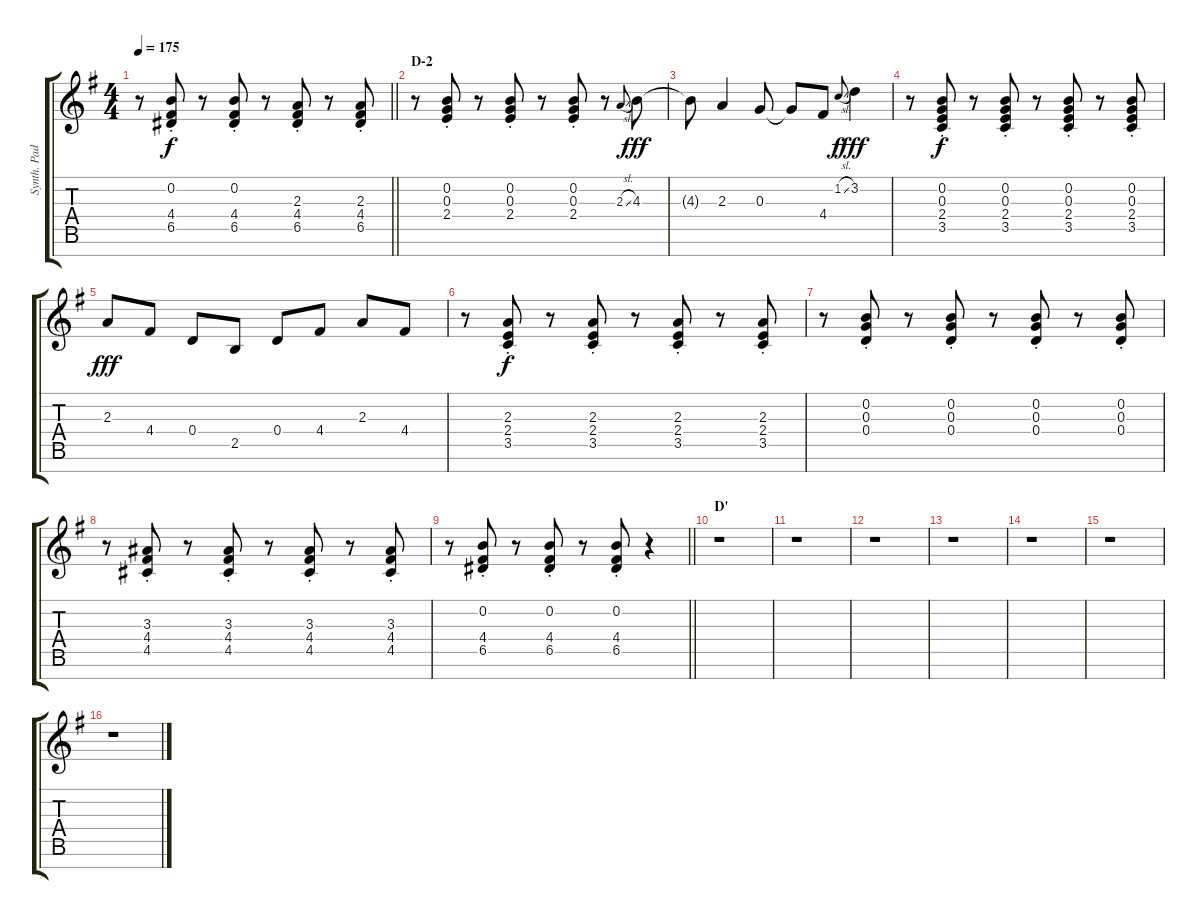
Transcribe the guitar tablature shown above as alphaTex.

\track ("Synth. Pad II" "Synth. Pad") {instrument lead3calliope}
\staff {score tabs}
\tuning (E5 B4 G4 D4 A3 E3 B2) {hide}
\ts (4 4)
\tempo 175
\clef g2
\barLineRight lightlight
\ks g
r.8{dy f} (0.2{st} 4.4{st} 6.5{st}).8 r.8 (0.2{st} 4.4{st} 6.5{st}).8 r.8 (2.3{st} 4.4{st} 6.5{st}).8 r.8 (2.3{st} 4.4{st} 6.5{st}).8 |
\section ("" "D-2")
r.8 (0.2{st} 0.3{st} 2.4{st}).8 r.8 (0.2{st} 0.3{st} 2.4{st}).8 r.8 (0.2{st} 0.3{st} 2.4{st}).8 r.8 2.3{sl}.8{gr onbeat} 4.3.8{dy fff} |
4.3{t}.8 2.3.4 0.3.8 0.3{t}.8 4.4.8 1.2{sl}.8{gr onbeat dy f} 3.2.4{dy fff} |
r.8 (0.2{st} 0.3{st} 2.4{st} 3.5{st}).8{dy f} r.8 (0.2{st} 0.3{st} 2.4{st} 3.5{st}).8 r.8 (0.2{st} 0.3{st} 2.4{st} 3.5{st}).8 r.8 (0.2{st} 0.3{st} 2.4{st} 3.5{st}).8 |
2.3.8{dy fff} 4.4.8 0.4.8 2.5.8 0.4.8 4.4.8 2.3.8 4.4.8 |
r.8 (2.3{st} 2.4{st} 3.5{st}).8{dy f} r.8 (2.3{st} 2.4{st} 3.5{st}).8 r.8 (2.3{st} 2.4{st} 3.5{st}).8 r.8 (2.3{st} 2.4{st} 3.5{st}).8 |
r.8 (0.2{st} 0.3{st} 0.4{st}).8 r.8 (0.2{st} 0.3{st} 0.4{st}).8 r.8 (0.2{st} 0.3{st} 0.4{st}).8 r.8 (0.2{st} 0.3{st} 0.4{st}).8 |
r.8 (3.3{st} 4.4{st} 4.5{st}).8 r.8 (3.3{st} 4.4{st} 4.5{st}).8 r.8 (3.3{st} 4.4{st} 4.5{st}).8 r.8 (3.3{st} 4.4{st} 4.5{st}).8 |
\barLineRight lightlight
r.8 (0.2{st} 4.4{st} 6.5{st}).8 r.8 (0.2{st} 4.4{st} 6.5{st}).8 r.8 (0.2{st} 4.4{st} 6.5{st}).8 r.4 |
\section ("" "D'")
r.1 |
r.1 |
r.1 |
r.1 |
r.1 |
r.1 |
r.1
